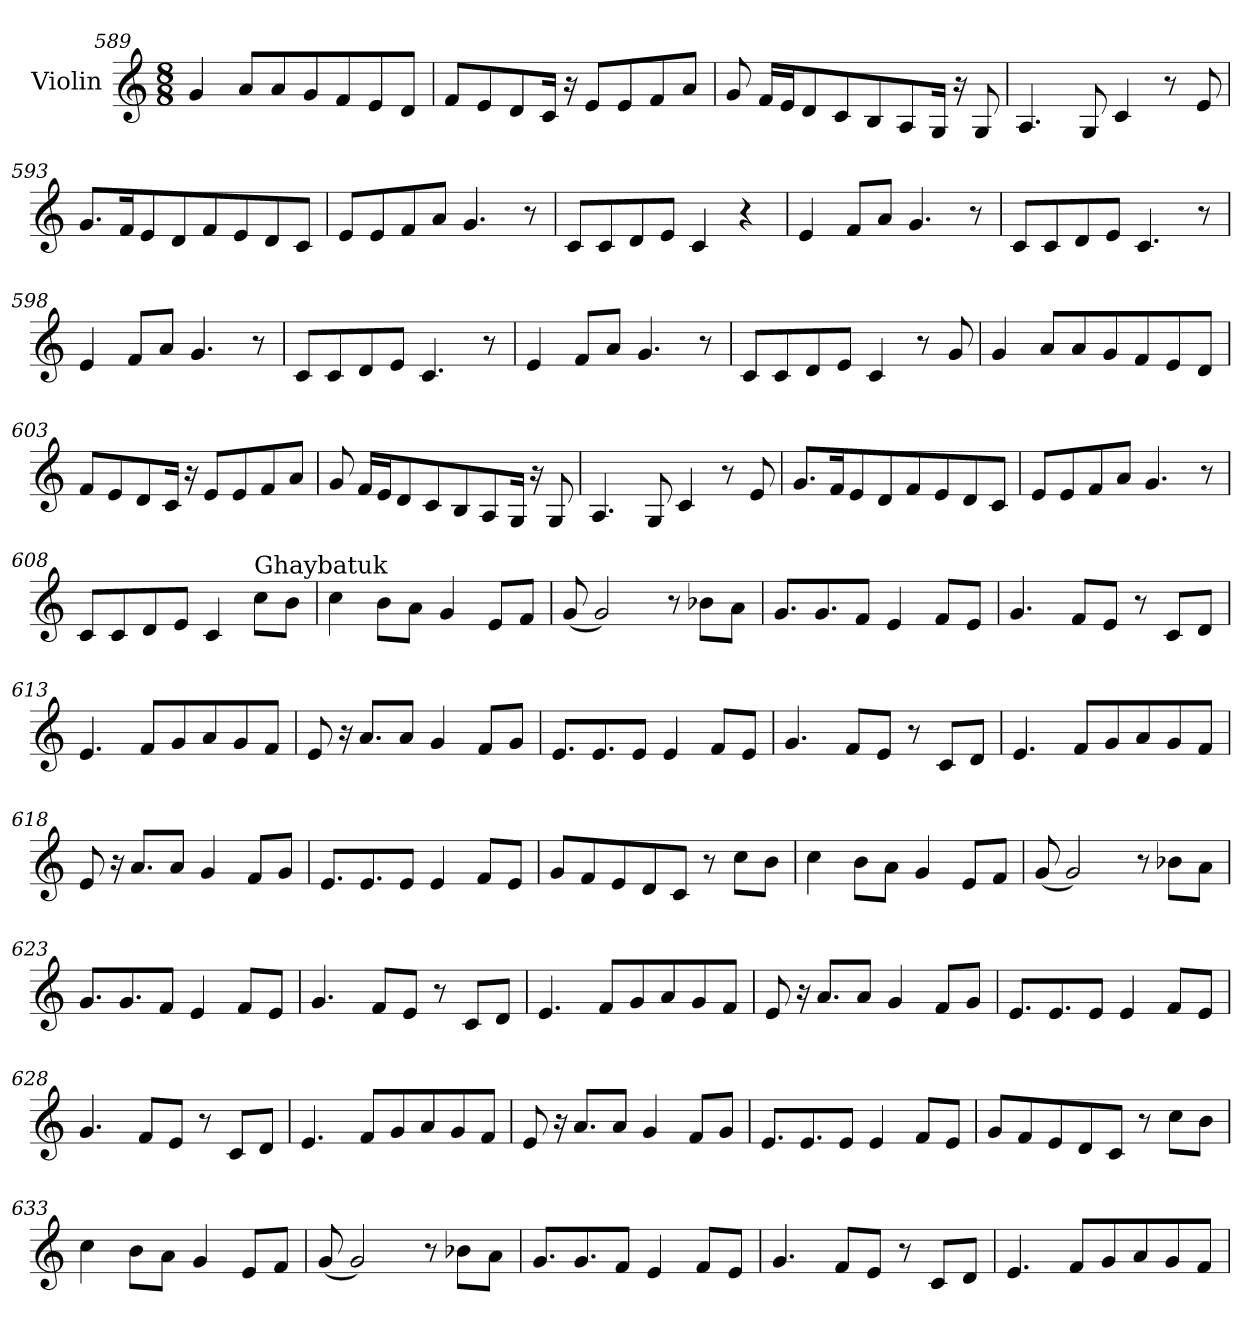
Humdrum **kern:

**kern
*part1
*staff1
*I"Violin
*clefG2
*k[]
*M8/8
=589
4g/
8a/L
8a/
8g/
8f/
8e/
8d/J
=590
8f/L
8e/
8d/
16c/Jk
16r
8e/L
8e/
8f/
8a/J
!!LO:LB:g=z
=591
8g/
16f/LL
16e/J
8d/
8c/
8B/
8A/
16G/Jk
16r
8G/
=592
4.A/
8G/
4c/
8r
8e/
=593
8.g/L
16f/K
8e/
8d/
8f/
8e/
8d/
8c/J
=594
8e/L
8e/
8f/
8a/J
4.g/
8r
!!LO:PB:g=z
=595
8c/L
8c/
8d/
8e/J
4c/
4r
=596
4e/
8f/L
8a/J
4.g/
8r
=597
8c/L
8c/
8d/
8e/J
4.c/
8r
=598
4e/
8f/L
8a/J
4.g/
8r
=599
8c/L
8c/
8d/
8e/J
4.c/
8r
!!LO:LB:g=z
=600
4e/
8f/L
8a/J
4.g/
8r
=601
8c/L
8c/
8d/
8e/J
4c/
8r
8g/
=602
4g/
8a/L
8a/
8g/
8f/
8e/
8d/J
=603
8f/L
8e/
8d/
16c/Jk
16r
8e/L
8e/
8f/
8a/J
!!LO:LB:g=z
=604
8g/
16f/LL
16e/J
8d/
8c/
8B/
8A/
16G/Jk
16r
8G/
=605
4.A/
8G/
4c/
8r
8e/
=606
8.g/L
16f/K
8e/
8d/
8f/
8e/
8d/
8c/J
=607
8e/L
8e/
8f/
8a/J
4.g/
8r
!!LO:LB:g=z
=608
8c/L
8c/
8d/
8e/J
4c/
!LO:TX:a:t=Ghaybatuk
8cc\L
8b\J
=609
4cc\
8b\L
8a\J
4g/
8e/L
8f/J
=610
(<8g/
2g/)
8r
8b-X\L
8a\J
=611
8.g/L
8.g/
8f/J
4e/
8f/L
8e/J
!!LO:LB:g=z
=612
4.g/
8f/L
8e/J
8r
8c/L
8d/J
=613
4.e/
8f/L
8g/
8a/
8g/
8f/J
=614
8e/
16r
8.a/L
8a/J
4g/
8f/L
8g/J
=615
8.e/L
8.e/
8e/J
4e/
8f/L
8e/J
!!LO:LB:g=z
=616
4.g/
8f/L
8e/J
8r
8c/L
8d/J
=617
4.e/
8f/L
8g/
8a/
8g/
8f/J
=618
8e/
16r
8.a/L
8a/J
4g/
8f/L
8g/J
=619
8.e/L
8.e/
8e/J
4e/
8f/L
8e/J
!!LO:LB:g=z
=620
8g/L
8f/
8e/
8d/
8c/J
8r
8cc\L
8b\J
=621
4cc\
8b\L
8a\J
4g/
8e/L
8f/J
=622
(<8g/
2g/)
8r
8b-X\L
8a\J
=623
8.g/L
8.g/
8f/J
4e/
8f/L
8e/J
!!LO:LB:g=z
=624
4.g/
8f/L
8e/J
8r
8c/L
8d/J
=625
4.e/
8f/L
8g/
8a/
8g/
8f/J
=626
8e/
16r
8.a/L
8a/J
4g/
8f/L
8g/J
=627
8.e/L
8.e/
8e/J
4e/
8f/L
8e/J
!!LO:PB:g=z
=628
4.g/
8f/L
8e/J
8r
8c/L
8d/J
=629
4.e/
8f/L
8g/
8a/
8g/
8f/J
=630
8e/
16r
8.a/L
8a/J
4g/
8f/L
8g/J
=631
8.e/L
8.e/
8e/J
4e/
8f/L
8e/J
!!LO:LB:g=z
=632
8g/L
8f/
8e/
8d/
8c/J
8r
8cc\L
8b\J
=633
4cc\
8b\L
8a\J
4g/
8e/L
8f/J
=634
(<8g/
2g/)
8r
8b-X\L
8a\J
=635
8.g/L
8.g/
8f/J
4e/
8f/L
8e/J
!!LO:LB:g=z
=636
4.g/
8f/L
8e/J
8r
8c/L
8d/J
=637
4.e/
8f/L
8g/
8a/
8g/
8f/J
=
*-
